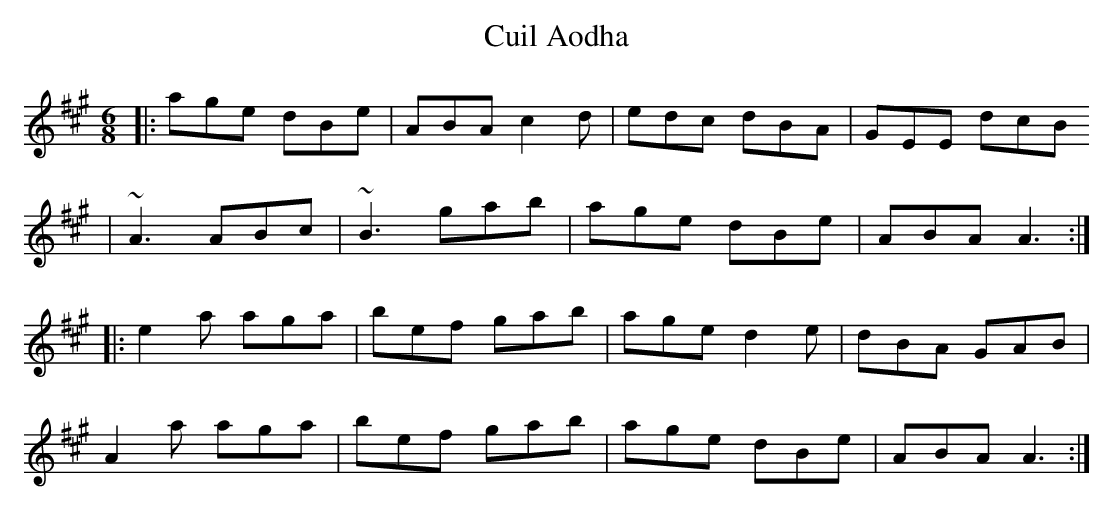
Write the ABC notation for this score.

X:1
T:Cuil Aodha
M:6/8
K:A
|:age dBe|ABA c2d|edc dBA|GEE dcB
|~A3 ABc|~B3 gab|age dBe| ABA A3:|
|:e2a aga|bef gab|age d2e|dBA GAB|
A2a aga|bef gab|age dBe| ABA A3 :|
